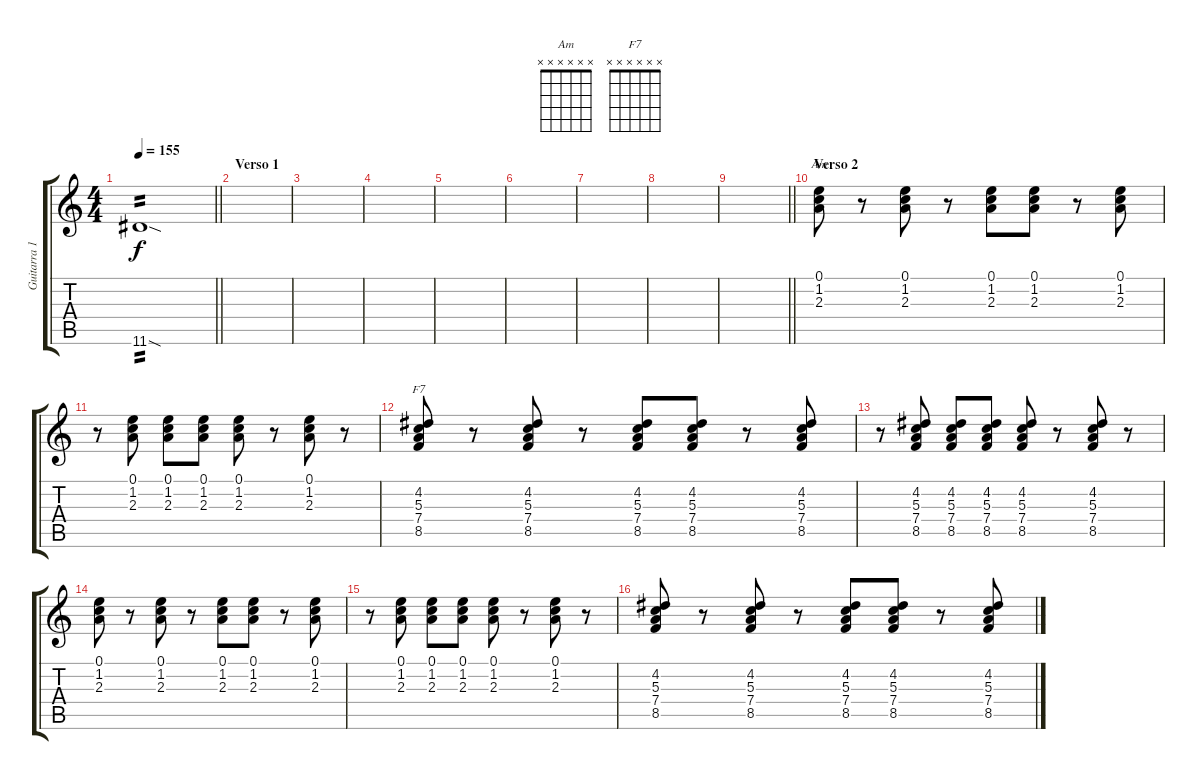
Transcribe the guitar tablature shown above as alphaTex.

\track ("Guitarra 1" "Guitarra 1") {instrument overdrivenguitar}
\staff {score tabs}
\tuning (E4 B3 G3 D3 A2 E2) {hide}
\chord ("Am" x x x x x x)
\chord ("F7" x x x x x x)
\ts (4 4)
\tempo 155
\clef g2
\barLineRight lightlight
\ks c
11.6{sod}.1{tp 2 dy f} |
\section ("" "Verso 1")
|
|
|
|
|
|
|
\barLineRight lightlight
|
\section ("" "Verso 2")
(0.1 1.2 2.3).8{ch "Am"} r.8 (0.1 1.2 2.3).8 r.8 (0.1 1.2 2.3).8 (0.1 1.2 2.3).8 r.8 (0.1 1.2 2.3).8 |
r.8 (0.1 1.2 2.3).8 (0.1 1.2 2.3).8 (0.1 1.2 2.3).8 (0.1 1.2 2.3).8 r.8 (0.1 1.2 2.3).8 r.8 |
(4.2 5.3 7.4 8.5).8{ch "F7"} r.8 (4.2 5.3 7.4 8.5).8 r.8 (4.2 5.3 7.4 8.5).8 (4.2 5.3 7.4 8.5).8 r.8 (4.2 5.3 7.4 8.5).8 |
r.8 (4.2 5.3 7.4 8.5).8 (4.2 5.3 7.4 8.5).8 (4.2 5.3 7.4 8.5).8 (4.2 5.3 7.4 8.5).8 r.8 (4.2 5.3 7.4 8.5).8 r.8 |
(0.1 1.2 2.3).8 r.8 (0.1 1.2 2.3).8 r.8 (0.1 1.2 2.3).8 (0.1 1.2 2.3).8 r.8 (0.1 1.2 2.3).8 |
r.8 (0.1 1.2 2.3).8 (0.1 1.2 2.3).8 (0.1 1.2 2.3).8 (0.1 1.2 2.3).8 r.8 (0.1 1.2 2.3).8 r.8 |
(4.2 5.3 7.4 8.5).8 r.8 (4.2 5.3 7.4 8.5).8 r.8 (4.2 5.3 7.4 8.5).8 (4.2 5.3 7.4 8.5).8 r.8 (4.2 5.3 7.4 8.5).8
